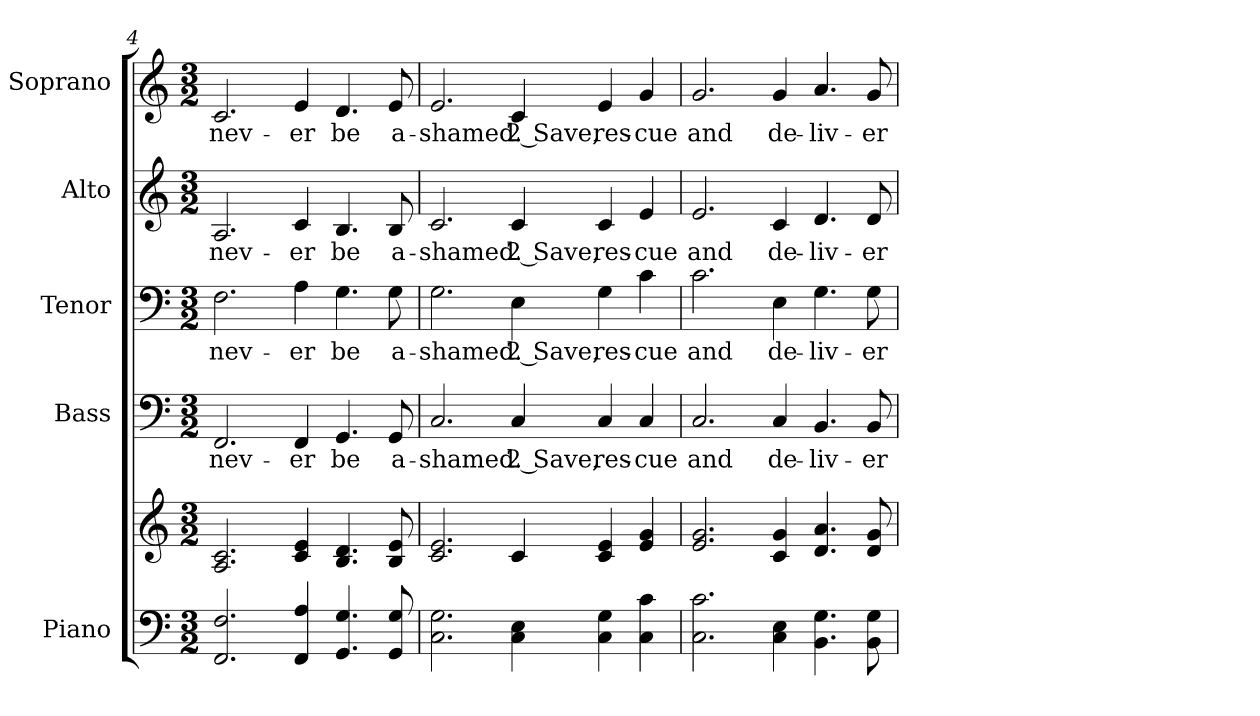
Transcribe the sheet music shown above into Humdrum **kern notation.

**kern	**kern	**kern	**text	**kern	**text	**kern	**text	**kern	**text
*part5	*part5	*part4	*part4	*part3	*part3	*part2	*part2	*part1	*part1
*staff6	*staff5	*staff4	*staff4	*staff3	*staff3	*staff2	*staff2	*staff1	*staff1
*I"Piano	*	*I"Bass	*	*I"Tenor	*	*I"Alto	*	*I"Soprano	*
*I'Pno.	*	*I'B.	*	*I'T.	*	*I'A.	*	*I'S.	*
!!LO:PB:g=z
*clefF4	*clefG2	*clefF4	*	*clefF4	*	*clefG2	*	*clefG2	*
*k[]	*k[]	*k[]	*	*k[]	*	*k[]	*	*k[]	*
*C:	*C:	*C:	*	*C:	*	*C:	*	*C:	*
*M3/2	*M3/2	*M3/2	*	*M3/2	*	*M3/2	*	*M3/2	*
=4	=4	=4	=4	=4	=4	=4	=4	=4	=4
!	!	!	!LO:LY:b:color=#000000	!	!	!	!	!	!
!	!	!	!	!	!LO:LY:b:color=#000000	!	!	!	!
!	!	!	!	!	!	!	!LO:LY:b:color=#000000	!	!
!	!	!	!	!	!	!	!	!	!LO:LY:b:color=#000000
2.FFi/ 2.Fi	2.Ai/ 2.ci	2.FFi/	nev-	2.Fi\	nev-	2.Ai/	nev-	2.ci/	nev-
!	!	!	!LO:LY:b:color=#000000	!	!	!	!	!	!
!	!	!	!	!	!LO:LY:b:color=#000000	!	!	!	!
!	!	!	!	!	!	!	!LO:LY:b:color=#000000	!	!
!	!	!	!	!	!	!	!	!	!LO:LY:b:color=#000000
4FFi/ 4Ai	4ci/ 4ei	4FFi/	-er	4Ai\	-er	4ci/	-er	4ei/	-er
!	!	!	!LO:LY:b:color=#000000	!	!	!	!	!	!
!	!	!	!	!	!LO:LY:b:color=#000000	!	!	!	!
!	!	!	!	!	!	!	!LO:LY:b:color=#000000	!	!
!	!	!	!	!	!	!	!	!	!LO:LY:b:color=#000000
4.GGi/ 4.Gi	4.Bi/ 4.di	4.GGi/	be	4.Gi\	be	4.Bi/	be	4.di/	be
!	!	!	!LO:LY:b:color=#000000	!	!	!	!	!	!
!	!	!	!	!	!LO:LY:b:color=#000000	!	!	!	!
!	!	!	!	!	!	!	!LO:LY:b:color=#000000	!	!
!	!	!	!	!	!	!	!	!	!LO:LY:b:color=#000000
8GGi/ 8Gi	8Bi/ 8ei	8GGi/	a-	8Gi\	a-	8Bi/	a-	8ei/	a-
=5	=5	=5	=5	=5	=5	=5	=5	=5	=5
!	!	!	!LO:LY:b:color=#000000	!	!	!	!	!	!
!	!	!	!	!	!LO:LY:b:color=#000000	!	!	!	!
!	!	!	!	!	!	!	!LO:LY:b:color=#000000	!	!
!	!	!	!	!	!	!	!	!	!LO:LY:b:color=#000000
2.Ci\ 2.Gi	2.ci/ 2.ei	2.Ci/	-shamed.	2.Gi\	-shamed.	2.ci/	-shamed.	2.ei/	-shamed.
!	!	!	!LO:LY:b:color=#000000	!	!	!	!	!	!
!	!	!	!	!	!LO:LY:b:color=#000000	!	!	!	!
!	!	!	!	!	!	!	!LO:LY:b:color=#000000	!	!
!	!	!	!	!	!	!	!	!	!LO:LY:b:color=#000000
4Ci\ 4Ei	4ci/	4Ci/	2 Save,	4Ei\	2 Save,	4ci/	2 Save,	4ci/	2 Save,
!	!	!	!LO:LY:b:color=#000000	!	!	!	!	!	!
!	!	!	!	!	!LO:LY:b:color=#000000	!	!	!	!
!	!	!	!	!	!	!	!LO:LY:b:color=#000000	!	!
!	!	!	!	!	!	!	!	!	!LO:LY:b:color=#000000
4Ci\ 4Gi	4ci/ 4ei	4Ci/	res-	4Gi\	res-	4ci/	res-	4ei/	res-
!	!	!	!LO:LY:b:color=#000000	!	!	!	!	!	!
!	!	!	!	!	!LO:LY:b:color=#000000	!	!	!	!
!	!	!	!	!	!	!	!LO:LY:b:color=#000000	!	!
!	!	!	!	!	!	!	!	!	!LO:LY:b:color=#000000
4Ci\ 4ci	4ei/ 4gi	4Ci/	-cue	4ci\	-cue	4ei/	-cue	4gi/	-cue
=6	=6	=6	=6	=6	=6	=6	=6	=6	=6
!	!	!	!LO:LY:b:color=#000000	!	!	!	!	!	!
!	!	!	!	!	!LO:LY:b:color=#000000	!	!	!	!
!	!	!	!	!	!	!	!LO:LY:b:color=#000000	!	!
!	!	!	!	!	!	!	!	!	!LO:LY:b:color=#000000
2.Ci\ 2.ci	2.ei/ 2.gi	2.Ci/	and	2.ci\	and	2.ei/	and	2.gi/	and
!	!	!	!LO:LY:b:color=#000000	!	!	!	!	!	!
!	!	!	!	!	!LO:LY:b:color=#000000	!	!	!	!
!	!	!	!	!	!	!	!LO:LY:b:color=#000000	!	!
!	!	!	!	!	!	!	!	!	!LO:LY:b:color=#000000
4Ci\ 4Ei	4ci/ 4gi	4Ci/	de-	4Ei\	de-	4ci/	de-	4gi/	de-
!	!	!	!LO:LY:b:color=#000000	!	!	!	!	!	!
!	!	!	!	!	!LO:LY:b:color=#000000	!	!	!	!
!	!	!	!	!	!	!	!LO:LY:b:color=#000000	!	!
!	!	!	!	!	!	!	!	!	!LO:LY:b:color=#000000
4.BBi\ 4.Gi	4.di/ 4.ai	4.BBi/	-liv-	4.Gi\	-liv-	4.di/	-liv-	4.ai/	-liv-
!	!	!	!LO:LY:b:color=#000000	!	!	!	!	!	!
!	!	!	!	!	!LO:LY:b:color=#000000	!	!	!	!
!	!	!	!	!	!	!	!LO:LY:b:color=#000000	!	!
!	!	!	!	!	!	!	!	!	!LO:LY:b:color=#000000
8BBi\ 8Gi	8di/ 8gi	8BBi/	-er	8Gi\	-er	8di/	-er	8gi/	-er
=	=	=	=	=	=	=	=	=	=
*-	*-	*-	*-	*-	*-	*-	*-	*-	*-
